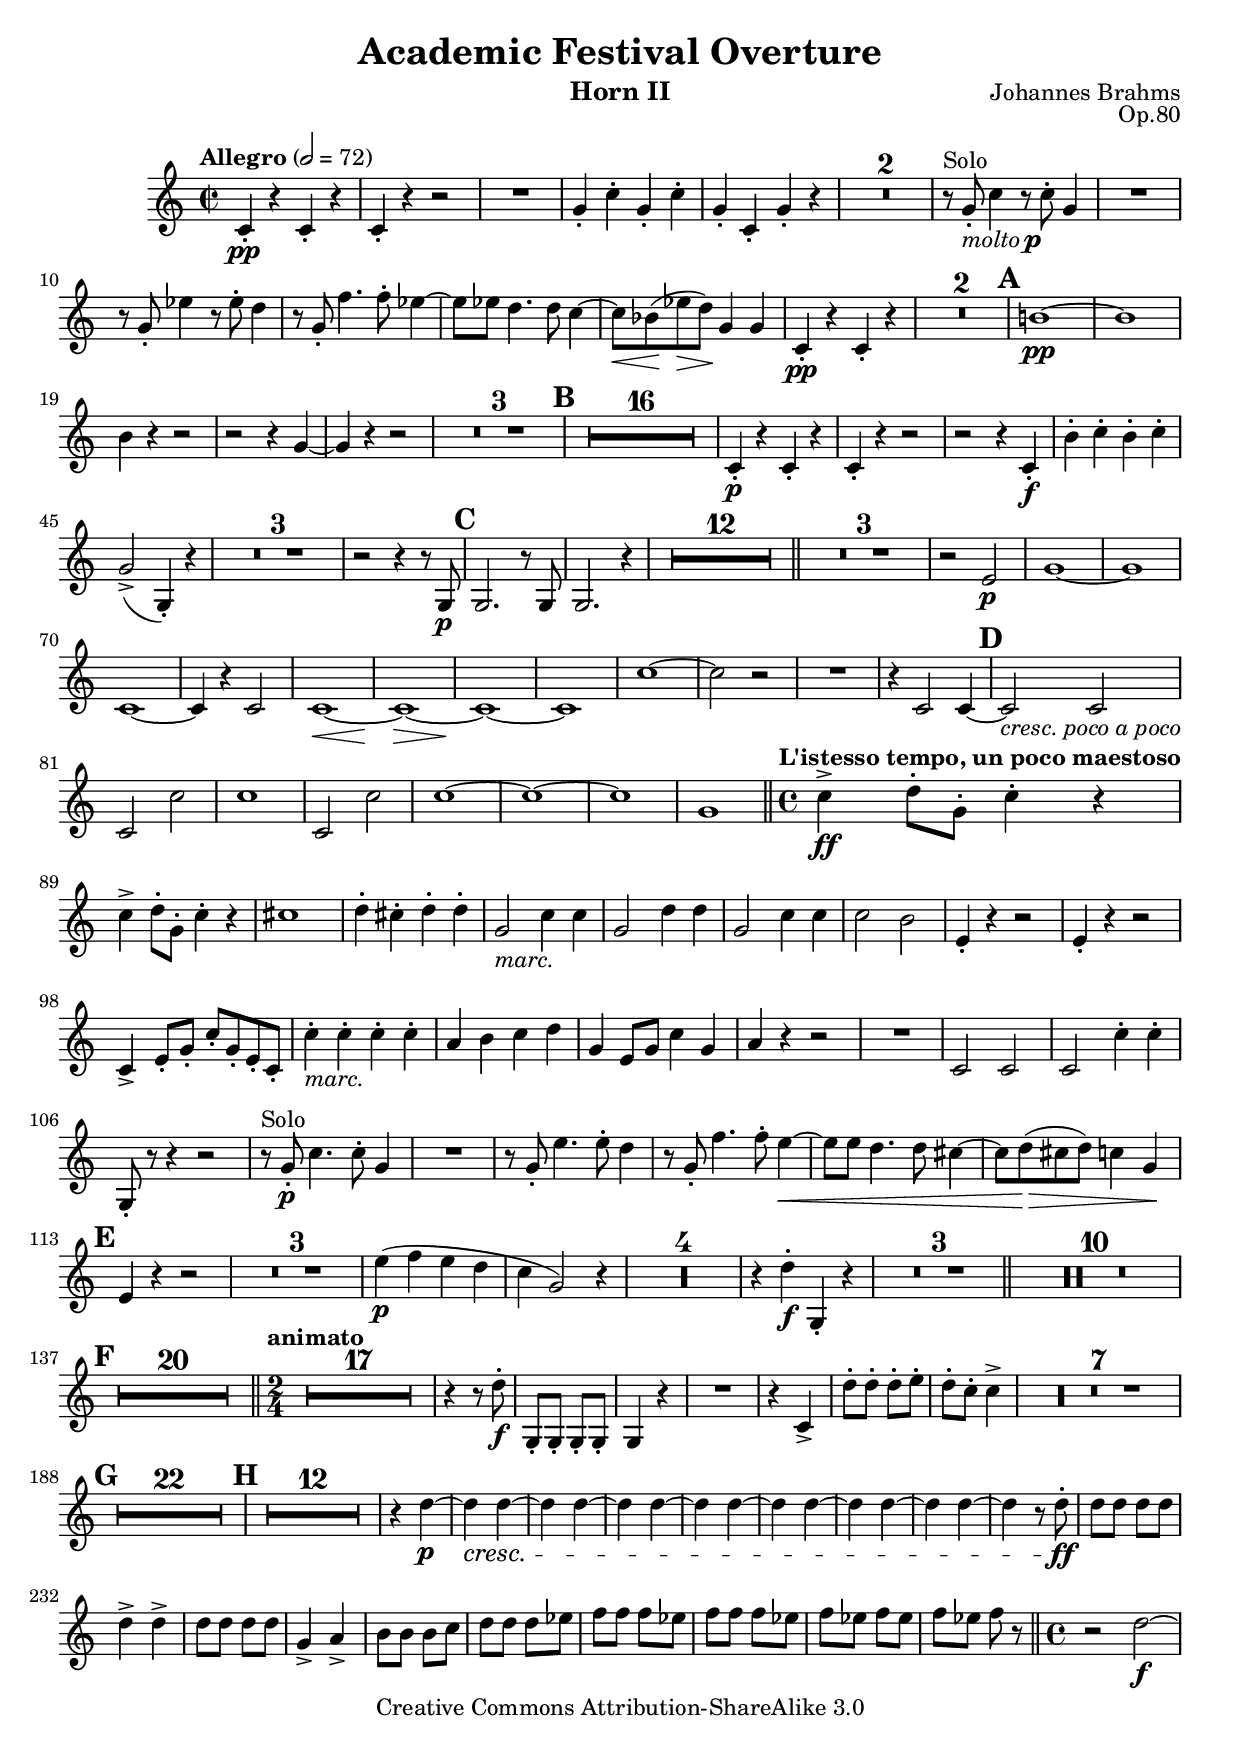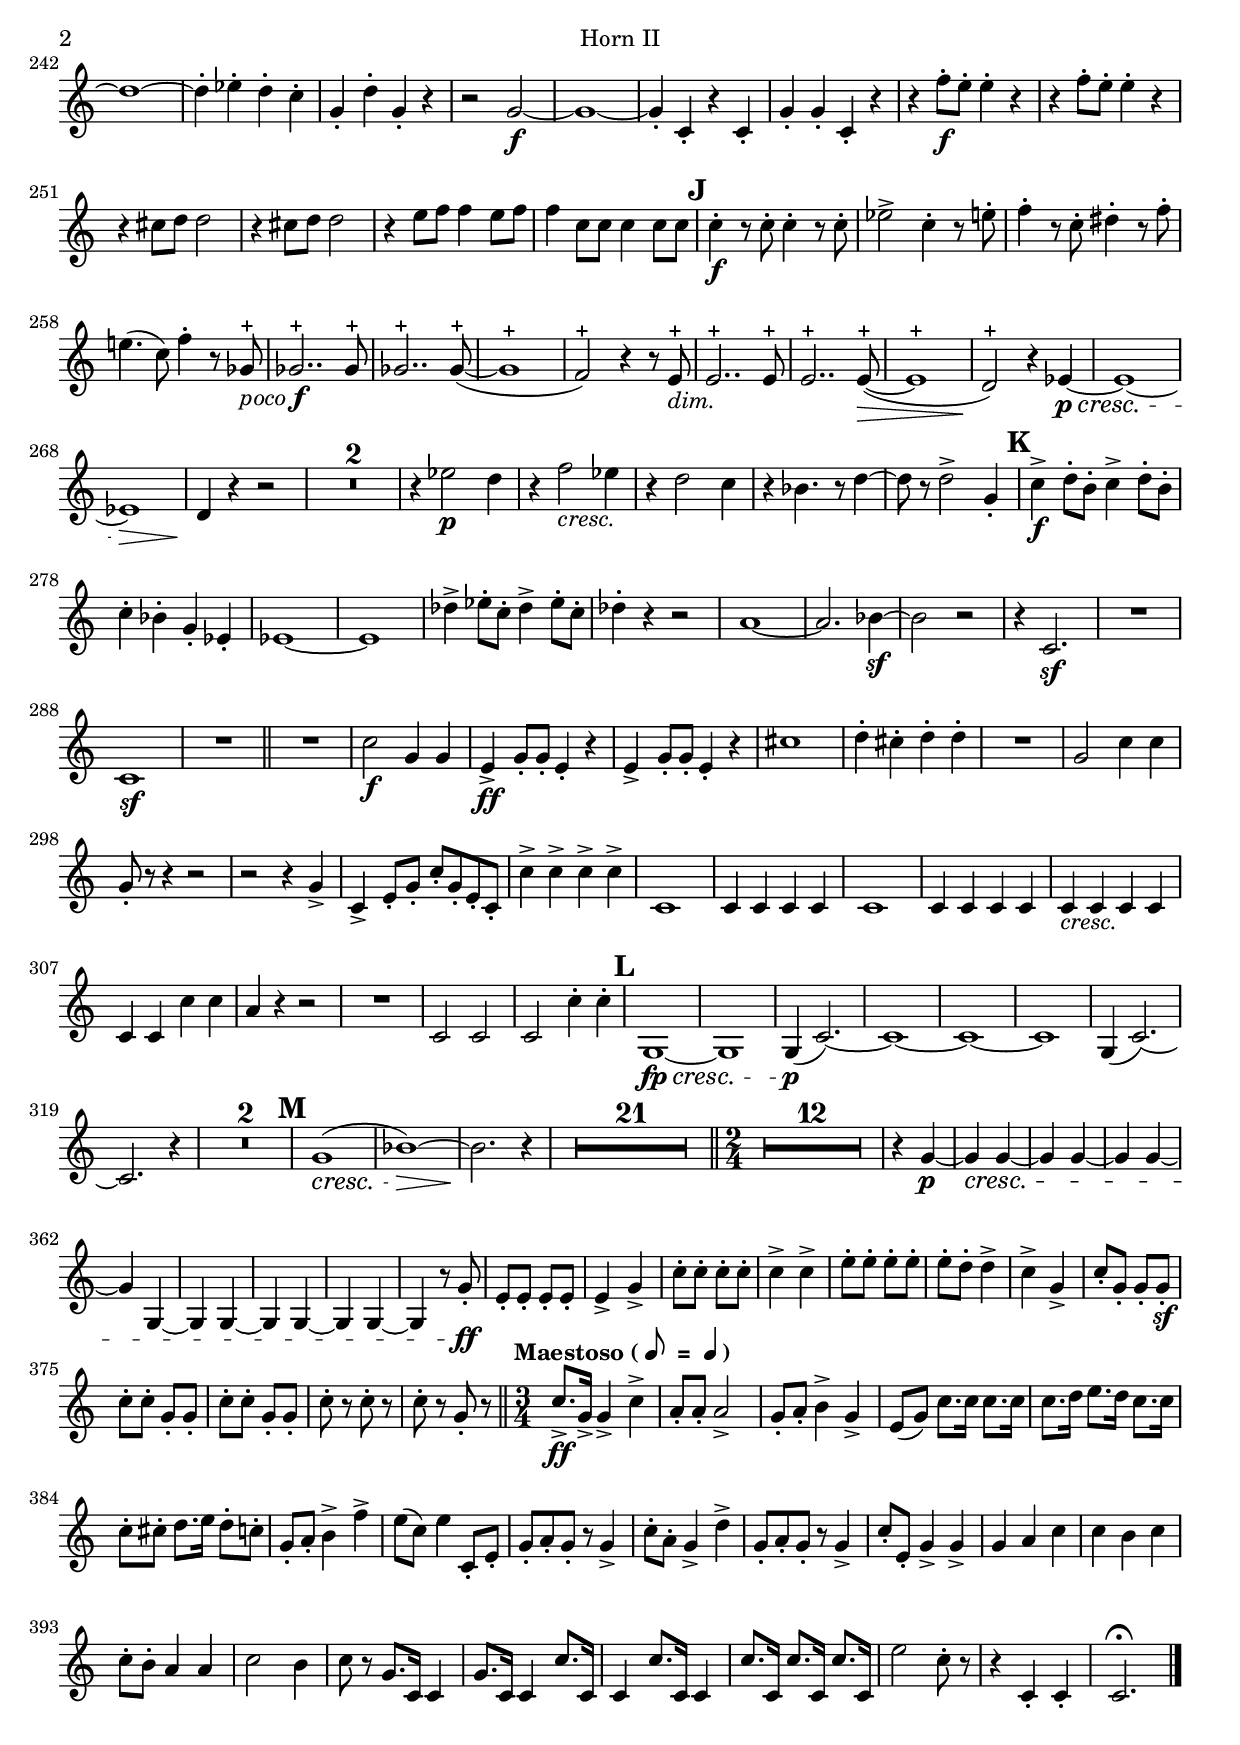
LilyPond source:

\version "2.12.2"

\include "defs.ily" 
\include "horn2.ily" 

instrument = "Horn II"

notes = \hornTwo

\version "2.12.2"

\include "defs.ily"

\paper
{
  ragged-last-bottom = ##f
}

\book
{
  \include "header.ily"
  \score
  {
    \new Staff
    {
      \set Score.skipBars = ##t
      << \notes \outline >>
    }
  }
}



